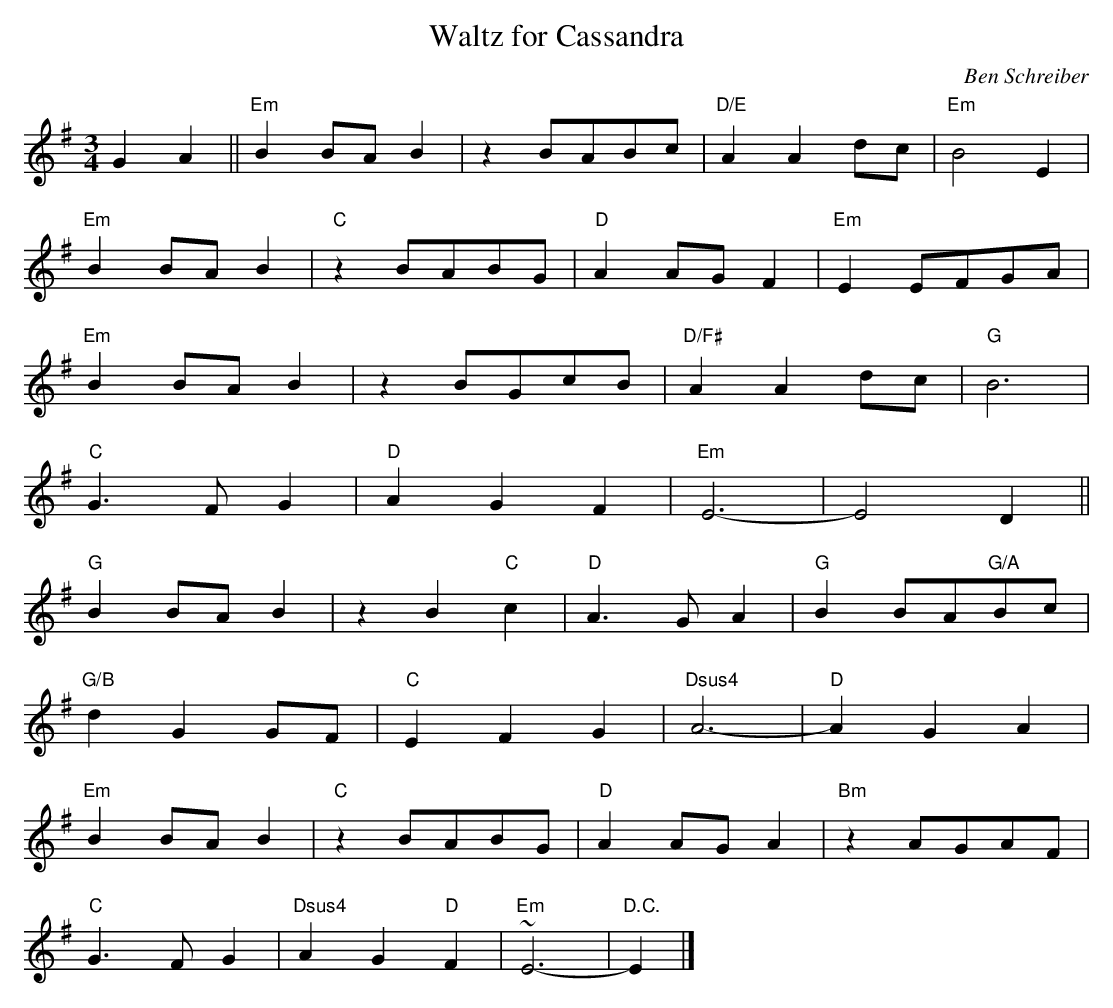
X:1
T:Waltz for Cassandra
C:Ben Schreiber
M:3/4
K:Em
G2A2||"Em"B2BAB2|z2BABc|"D/E"A2A2dc|"Em"B4E2|
"Em"B2BAB2|"C"z2BABG|"D"A2AGF2|"Em"E2EFGA|
"Em"B2BAB2|z2BGcB|"D/F#"A2A2dc|"G"B6|
"C"G3FG2|"D"A2G2F2|"Em"E6-|E4D2||
"G"B2BAB2|z2B2"C"c2|"D"A3GA2|"G"B2BA"G/A"Bc|
"G/B"d2G2GF|"C"E2F2G2|"Dsus4"A6-|"D"A2G2A2|
"Em"B2BAB2|"C"z2BABG|"D"A2AGA2|"Bm"z2AGAF|
"C"G3FG2|"Dsus4"A2G2"D"F2|"Em"~E6-|"D.C."E2|]
